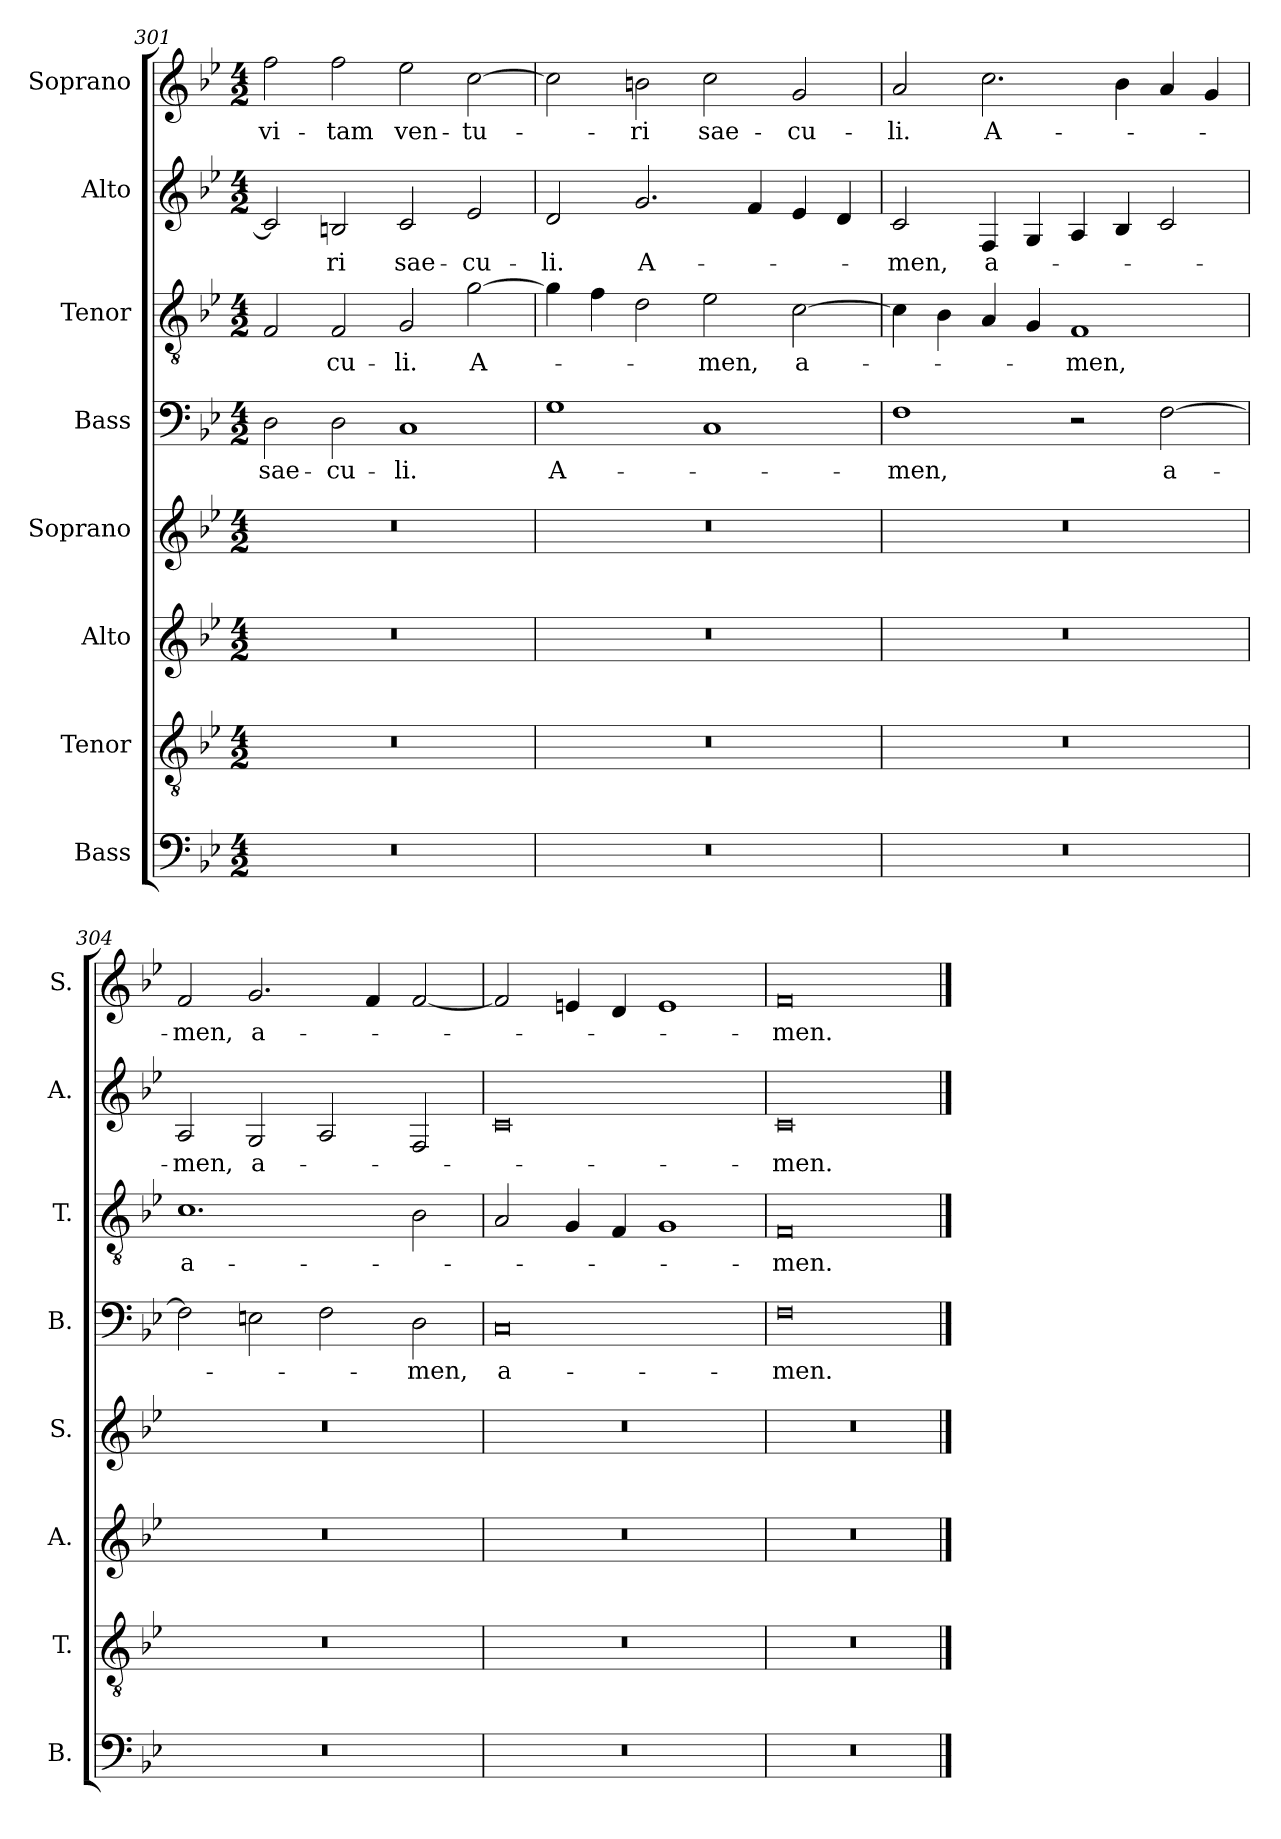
**kern	**kern	**kern	**kern	**kern	**text	**kern	**text	**kern	**text	**kern	**text
*part8	*part7	*part6	*part5	*part4	*part4	*part3	*part3	*part2	*part2	*part1	*part1
*staff8	*staff7	*staff6	*staff5	*staff4	*staff4	*staff3	*staff3	*staff2	*staff2	*staff1	*staff1
*I"Bass	*I"Tenor	*I"Alto	*I"Soprano	*I"Bass	*	*I"Tenor	*	*I"Alto	*	*I"Soprano	*
*I'B.	*I'T.	*I'A.	*I'S.	*I'B.	*	*I'T.	*	*I'A.	*	*I'S.	*
!!LO:PB:g=z
*clefF4	*clefGv2	*clefG2	*clefG2	*clefF4	*	*clefGv2	*	*clefG2	*	*clefG2	*
*	*ITrd7c12	*	*	*	*	*ITrd7c12	*	*	*	*	*
*k[b-e-]	*k[b-e-]	*k[b-e-]	*k[b-e-]	*k[b-e-]	*	*k[b-e-]	*	*k[b-e-]	*	*k[b-e-]	*
*B-:	*B-:	*B-:	*B-:	*B-:	*	*B-:	*	*B-:	*	*B-:	*
*M4/2	*M4/2	*M4/2	*M4/2	*M4/2	*	*M4/2	*	*M4/2	*	*M4/2	*
=301	=301	=301	=301	=301	=301	=301	=301	=301	=301	=301	=301
!LO:N:vis=1	!LO:N:vis=1	!LO:N:vis=1	!LO:N:vis=1	!	!	!	!	!	!	!	!
!	!	!	!	!	!LO:LY:b:color=#000000	!	!	!	!	!	!
!	!	!	!	!	!	!	!	!	!	!	!LO:LY:b:color=#000000
0r	0r	0r	0r	2Di\	sae-	2FFi/	.	2ci/]	.	2ffi\	vi-
!	!	!	!	!	!LO:LY:b:color=#000000	!	!	!	!	!	!
!	!	!	!	!	!	!	!LO:LY:b:color=#000000	!	!	!	!
!	!	!	!	!	!	!	!	!	!LO:LY:b:color=#000000	!	!
!	!	!	!	!	!	!	!	!	!	!	!LO:LY:b:color=#000000
.	.	.	.	2Di\	-cu-	2FFi/	-cu-	2Bni/	-ri	2ffi\	-tam
!	!	!	!	!	!LO:LY:b:color=#000000	!	!	!	!	!	!
!	!	!	!	!	!	!	!LO:LY:b:color=#000000	!	!	!	!
!	!	!	!	!	!	!	!	!	!LO:LY:b:color=#000000	!	!
!	!	!	!	!	!	!	!	!	!	!	!LO:LY:b:color=#000000
.	.	.	.	1Ci	-li.	2GGi/	-li.	2ci/	sae-	2ee-i\	ven-
!	!	!	!	!	!	!	!LO:LY:b:color=#000000	!	!	!	!
!	!	!	!	!	!	!	!	!	!LO:LY:b:color=#000000	!	!
!	!	!	!	!	!	!	!	!	!	!	!LO:LY:b:color=#000000
.	.	.	.	.	.	[2Gi\	A-	2e-i/	-cu-	[2cci\	-tu-
=302	=302	=302	=302	=302	=302	=302	=302	=302	=302	=302	=302
!LO:N:vis=1	!LO:N:vis=1	!LO:N:vis=1	!LO:N:vis=1	!	!	!	!	!	!	!	!
!	!	!	!	!	!LO:LY:b:color=#000000	!	!	!	!	!	!
!	!	!	!	!	!	!	!	!	!LO:LY:b:color=#000000	!	!
0r	0r	0r	0r	1Gi	A-	4Gi\]	.	2di/	-li.	2cci\]	.
.	.	.	.	.	.	4Fi\	.	.	.	.	.
!	!	!	!	!	!	!	!	!	!LO:LY:b:color=#000000	!	!
!	!	!	!	!	!	!	!	!	!	!	!LO:LY:b:color=#000000
.	.	.	.	.	.	2Di\	.	2.gi/	A-	2bni\	-ri
!	!	!	!	!	!	!	!LO:LY:b:color=#000000	!	!	!	!
!	!	!	!	!	!	!	!	!	!	!	!LO:LY:b:color=#000000
.	.	.	.	1Ci	.	2E-i\	-men,	.	.	2cci\	sae-
.	.	.	.	.	.	.	.	4fi/	.	.	.
!	!	!	!	!	!	!	!LO:LY:b:color=#000000	!	!	!	!
!	!	!	!	!	!	!	!	!	!	!	!LO:LY:b:color=#000000
.	.	.	.	.	.	[2Ci\	a-	4e-i/	.	2gi/	-cu-
.	.	.	.	.	.	.	.	4di/	.	.	.
=303	=303	=303	=303	=303	=303	=303	=303	=303	=303	=303	=303
!LO:N:vis=1	!LO:N:vis=1	!LO:N:vis=1	!LO:N:vis=1	!	!	!	!	!	!	!	!
!	!	!	!	!	!LO:LY:b:color=#000000	!	!	!	!	!	!
!	!	!	!	!	!	!	!	!	!LO:LY:b:color=#000000	!	!
!	!	!	!	!	!	!	!	!	!	!	!LO:LY:b:color=#000000
0r	0r	0r	0r	1Fi	-men,	4Ci\]	.	2ci/	-men,	2ai/	-li.
.	.	.	.	.	.	4BB-i\	.	.	.	.	.
!	!	!	!	!	!	!	!	!	!LO:LY:b:color=#000000	!	!
!	!	!	!	!	!	!	!	!	!	!	!LO:LY:b:color=#000000
.	.	.	.	.	.	4AAi/	.	4Fi/	a-	2.cci\	A-
.	.	.	.	.	.	4GGi/	.	4Gi/	.	.	.
!	!	!	!	!	!	!	!LO:LY:b:color=#000000	!	!	!	!
.	.	.	.	2r	.	1FFi	-men,	4Ai/	.	.	.
.	.	.	.	.	.	.	.	4B-i/	.	4b-i\	.
!	!	!	!	!	!LO:LY:b:color=#000000	!	!	!	!	!	!
.	.	.	.	[2Fi\	a-	.	.	2ci/	.	4ai/	.
.	.	.	.	.	.	.	.	.	.	4gi/	.
=304	=304	=304	=304	=304	=304	=304	=304	=304	=304	=304	=304
!LO:N:vis=1	!LO:N:vis=1	!LO:N:vis=1	!LO:N:vis=1	!	!	!	!	!	!	!	!
!	!	!	!	!	!	!	!LO:LY:b:color=#000000	!	!	!	!
!	!	!	!	!	!	!	!	!	!LO:LY:b:color=#000000	!	!
!	!	!	!	!	!	!	!	!	!	!	!LO:LY:b:color=#000000
0r	0r	0r	0r	2Fi\]	.	1.Ci	a-	2Ai/	-men,	2fi/	-men,
!	!	!	!	!	!	!	!	!	!LO:LY:b:color=#000000	!	!
!	!	!	!	!	!	!	!	!	!	!	!LO:LY:b:color=#000000
.	.	.	.	2Eni\	.	.	.	2Gi/	a-	2.gi/	a-
.	.	.	.	2Fi\	.	.	.	2Ai/	.	.	.
.	.	.	.	.	.	.	.	.	.	4fi/	.
!	!	!	!	!	!LO:LY:b:color=#000000	!	!	!	!	!	!
.	.	.	.	2Di\	-men,	2BB-i\	.	2Fi/	.	[2fi/	.
=305	=305	=305	=305	=305	=305	=305	=305	=305	=305	=305	=305
!LO:N:vis=1	!LO:N:vis=1	!LO:N:vis=1	!LO:N:vis=1	!	!	!	!	!	!	!	!
!	!	!	!	!	!LO:LY:b:color=#000000	!	!	!	!	!	!
0r	0r	0r	0r	0Ci	a-	2AAi/	.	0ci	.	2fi/]	.
.	.	.	.	.	.	4GGi/	.	.	.	4eni/	.
.	.	.	.	.	.	4FFi/	.	.	.	4di/	.
.	.	.	.	.	.	1GGi	.	.	.	1ei	.
=306	=306	=306	=306	=306	=306	=306	=306	=306	=306	=306	=306
!LO:N:vis=1	!LO:N:vis=1	!LO:N:vis=1	!LO:N:vis=1	!	!	!	!	!	!	!	!
!	!	!	!	!	!LO:LY:b:color=#000000	!	!	!	!	!	!
!	!	!	!	!	!	!	!LO:LY:b:color=#000000	!	!	!	!
!	!	!	!	!	!	!	!	!	!LO:LY:b:color=#000000	!	!
!	!	!	!	!	!	!	!	!	!	!	!LO:LY:b:color=#000000
0r	0r	0r	0r	0Fi	-men.	0FFi	-men.	0ci	-men.	0fi	-men.
==	==	==	==	==	==	==	==	==	==	==	==
*-	*-	*-	*-	*-	*-	*-	*-	*-	*-	*-	*-
